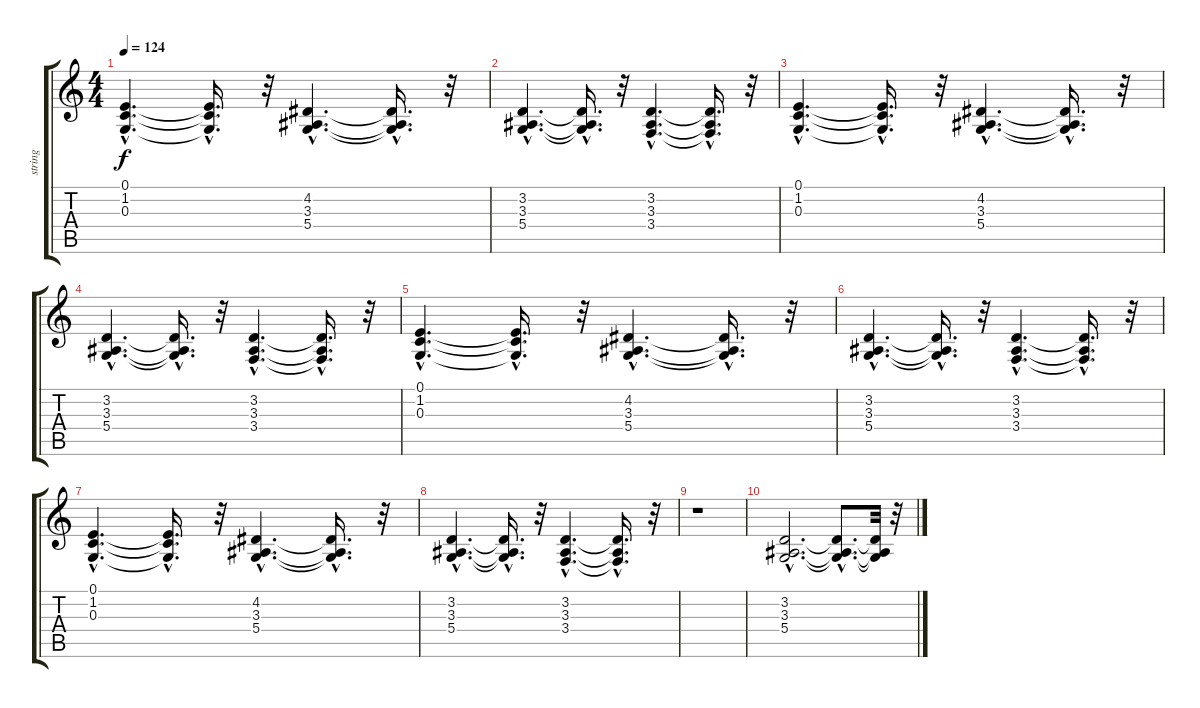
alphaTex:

\track ("string" "string") {instrument stringensemble1}
\staff {score tabs}
\tuning (E4 B3 G3 D3 A2 E2) {hide}
\ts (4 4)
\tempo 124
\clef g2
\ks c
(0.1{hac} 1.2{hac} 0.3{hac}).4{d dy f} (0.1{hac t} 1.2{hac t} 0.3{hac t}).16{d} r.32 (4.2{hac} 3.3{hac} 5.4{hac}).4{d} (4.2{hac t} 3.3{hac t} 5.4{hac t}).16{d} r.32 |
(3.2{hac} 3.3{hac} 5.4{hac}).4{d} (3.2{hac t} 3.3{hac t} 5.4{hac t}).16{d} r.32 (3.2{hac} 3.3{hac} 3.4{hac}).4{d} (3.2{hac t} 3.3{hac t} 3.4{hac t}).16{d} r.32 |
(0.1{hac} 1.2{hac} 0.3{hac}).4{d} (0.1{hac t} 1.2{hac t} 0.3{hac t}).16{d} r.32 (4.2{hac} 3.3{hac} 5.4{hac}).4{d} (4.2{hac t} 3.3{hac t} 5.4{hac t}).16{d} r.32 |
(3.2{hac} 3.3{hac} 5.4{hac}).4{d} (3.2{hac t} 3.3{hac t} 5.4{hac t}).16{d} r.32 (3.2{hac} 3.3{hac} 3.4{hac}).4{d} (3.2{hac t} 3.3{hac t} 3.4{hac t}).16{d} r.32 |
(0.1{hac} 1.2{hac} 0.3{hac}).4{d} (0.1{hac t} 1.2{hac t} 0.3{hac t}).16{d} r.32 (4.2{hac} 3.3{hac} 5.4{hac}).4{d} (4.2{hac t} 3.3{hac t} 5.4{hac t}).16{d} r.32 |
(3.2{hac} 3.3{hac} 5.4{hac}).4{d} (3.2{hac t} 3.3{hac t} 5.4{hac t}).16{d} r.32 (3.2{hac} 3.3{hac} 3.4{hac}).4{d} (3.2{hac t} 3.3{hac t} 3.4{hac t}).16{d} r.32 |
(0.1{hac} 1.2{hac} 0.3{hac}).4{d} (0.1{hac t} 1.2{hac t} 0.3{hac t}).16{d} r.32 (4.2{hac} 3.3{hac} 5.4{hac}).4{d} (4.2{hac t} 3.3{hac t} 5.4{hac t}).16{d} r.32 |
(3.2{hac} 3.3{hac} 5.4{hac}).4{d} (3.2{hac t} 3.3{hac t} 5.4{hac t}).16{d} r.32 (3.2{hac} 3.3{hac} 3.4{hac}).4{d} (3.2{hac t} 3.3{hac t} 3.4{hac t}).16{d} r.32 |
r.1 |
(3.2{hac} 3.3{hac} 5.4{hac}).2{d} (3.2{hac t} 3.3{hac t} 5.4{hac t}).8{d} (3.2{t} 3.3{t} 5.4{t}).32 r.32
